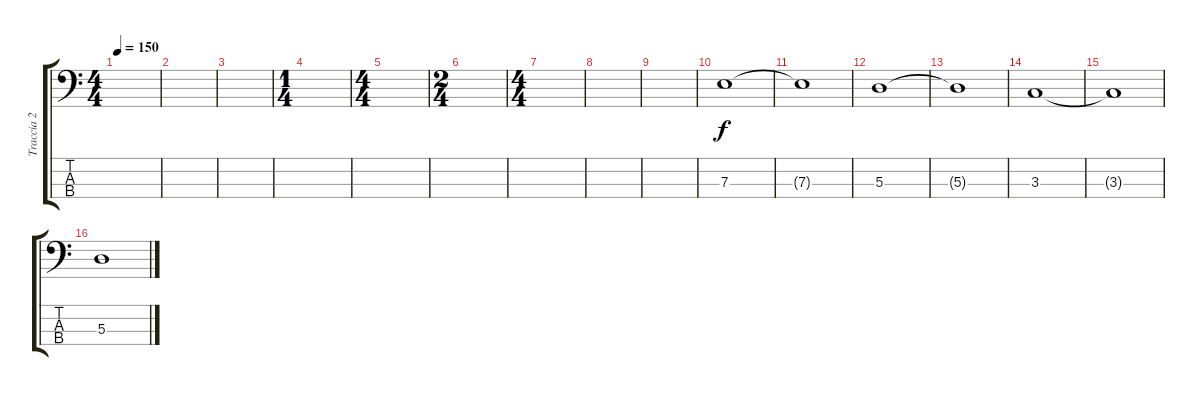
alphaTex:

\track ("Traccia 2" "Traccia 2") {instrument electricbasspick}
\staff {score tabs}
\tuning (G2 D2 A1 E1) {hide}
\ts (4 4)
\tempo 150
\clef f4
\ks c
|
|
|
\ts (1 4)
|
\ts (4 4)
|
\ts (2 4)
|
\ts (4 4)
|
|
|
7.3.1 |
7.3{t}.1 |
5.3.1 |
5.3{t}.1 |
3.3.1 |
3.3{t}.1 |
5.3.1
